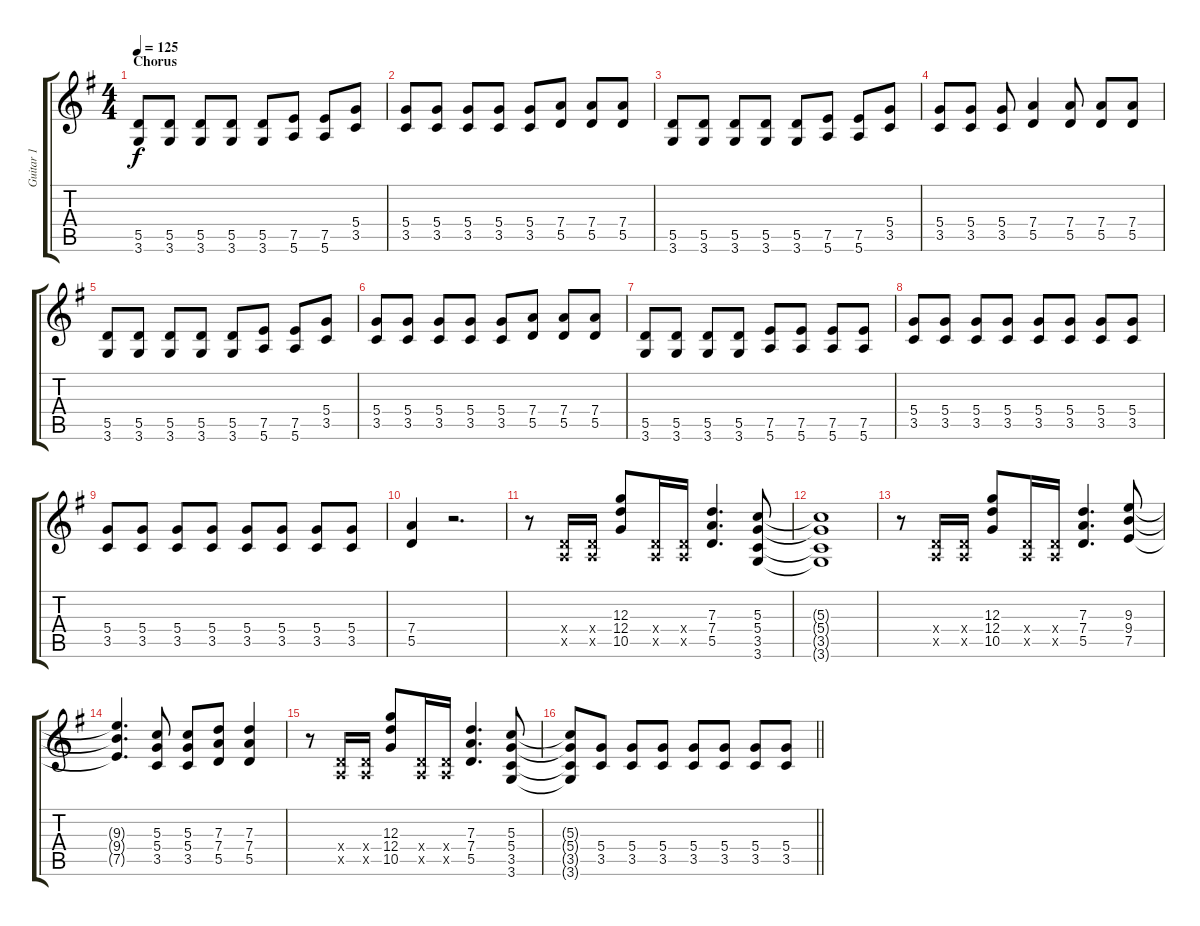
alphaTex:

\track ("Guitar 1" "Guitar 1") {instrument overdrivenguitar}
\staff {score tabs}
\tuning (E4 B3 G3 D3 A2 E2) {hide}
\ts (4 4)
\section ("" "Chorus")
\tempo 125
\clef g2
\ks eminor
(5.5 3.6).8{dy f} (5.5 3.6).8 (5.5 3.6).8 (5.5 3.6).8 (5.5 3.6).8 (7.5 5.6).8 (7.5 5.6).8 (5.4 3.5).8 |
(5.4 3.5).8 (5.4 3.5).8 (5.4 3.5).8 (5.4 3.5).8 (5.4 3.5).8 (7.4 5.5).8 (7.4 5.5).8 (7.4 5.5).8 |
(5.5 3.6).8 (5.5 3.6).8 (5.5 3.6).8 (5.5 3.6).8 (5.5 3.6).8 (7.5 5.6).8 (7.5 5.6).8 (5.4 3.5).8 |
(5.4 3.5).8 (5.4 3.5).8 (5.4 3.5).8 (7.4 5.5).4 (7.4 5.5).8 (7.4 5.5).8 (7.4 5.5).8 |
(5.5 3.6).8 (5.5 3.6).8 (5.5 3.6).8 (5.5 3.6).8 (5.5 3.6).8 (7.5 5.6).8 (7.5 5.6).8 (5.4 3.5).8 |
(5.4 3.5).8 (5.4 3.5).8 (5.4 3.5).8 (5.4 3.5).8 (5.4 3.5).8 (7.4 5.5).8 (7.4 5.5).8 (7.4 5.5).8 |
(5.5 3.6).8 (5.5 3.6).8 (5.5 3.6).8 (5.5 3.6).8 (7.5 5.6).8 (7.5 5.6).8 (7.5 5.6).8 (7.5 5.6).8 |
(5.4 3.5).8 (5.4 3.5).8 (5.4 3.5).8 (5.4 3.5).8 (5.4 3.5).8 (5.4 3.5).8 (5.4 3.5).8 (5.4 3.5).8 |
(5.4 3.5).8 (5.4 3.5).8 (5.4 3.5).8 (5.4 3.5).8 (5.4 3.5).8 (5.4 3.5).8 (5.4 3.5).8 (5.4 3.5).8 |
(7.4 5.5).4 r.2{d} |
r.8 (0.4{x} 0.5{x}).16 (0.4{x} 0.5{x}).16 (12.3 12.4 10.5).8 (0.4{x} 0.5{x}).16 (0.4{x} 0.5{x}).16 (7.3 7.4 5.5).4{d} (5.3 5.4 3.5 3.6).8 |
(5.3{t} 5.4{t} 3.5{t} 3.6{t}).1 |
r.8 (0.4{x} 0.5{x}).16 (0.4{x} 0.5{x}).16 (12.3 12.4 10.5).8 (0.4{x} 0.5{x}).16 (0.4{x} 0.5{x}).16 (7.3 7.4 5.5).4{d} (9.3 9.4 7.5).8 |
(9.3{t} 9.4{t} 7.5{t}).4{d} (5.3 5.4 3.5).8 (5.3 5.4 3.5).8 (7.3 7.4 5.5).8 (7.3 7.4 5.5).4 |
r.8 (0.4{x} 0.5{x}).16 (0.4{x} 0.5{x}).16 (12.3 12.4 10.5).8 (0.4{x} 0.5{x}).16 (0.4{x} 0.5{x}).16 (7.3 7.4 5.5).4{d} (5.3 5.4 3.5 3.6).8 |
\barLineRight lightlight
(5.3{t} 5.4{t} 3.5{t} 3.6{t}).8 (5.4 3.5).8 (5.4 3.5).8 (5.4 3.5).8 (5.4 3.5).8 (5.4 3.5).8 (5.4 3.5).8 (5.4 3.5).8
